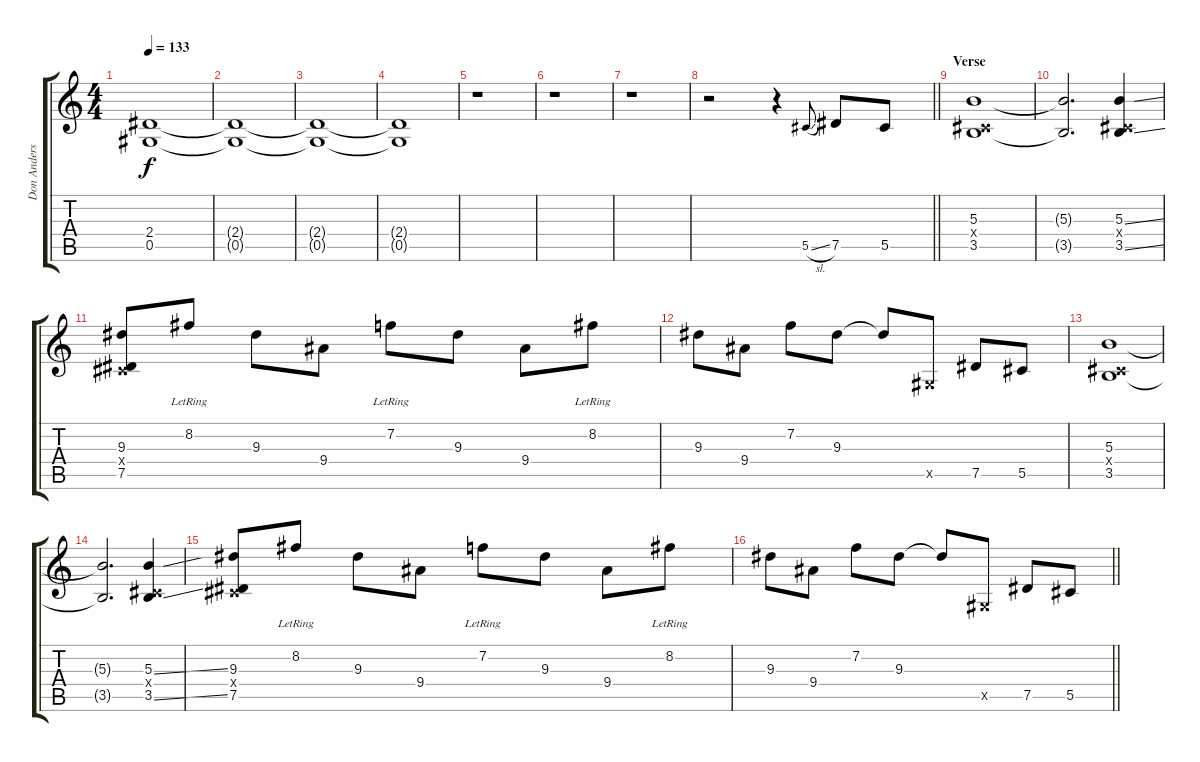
\track ("Don Anderson" "Don Anders") {instrument distortionguitar}
\staff {score tabs}
\tuning (Eb4 Bb3 Gb3 Db3 Ab2 Eb2) {hide}
\ts (4 4)
\tempo 133
\clef g2
\ks c
(2.4 0.5).1{dy f volume 0} |
(2.4{t} 0.5{t}).1 |
(2.4{t} 0.5{t}).1 |
(2.4{t} 0.5{t}).1 |
r.1 |
r.1 |
r.1{volume 12} |
\barLineRight lightlight
r.2 r.4 5.5{sl}.8{gr onbeat} 7.5.8 5.5.8 |
\section ("" "Verse")
(5.3 0.4{x} 3.5).1 |
(5.3{t} 3.5{t}).2{d} (5.3{ss} 0.4{x} 3.5{ss}).4 |
(9.3 0.4{x} 7.5).8 8.2{lr}.8 9.3.8 9.4.8 7.2{lr}.8 9.3.8 9.4.8 8.2{lr}.8 |
9.3.8 9.4.8 7.2.8 9.3.8 9.3{t}.8 0.5{x}.8 7.5.8 5.5.8 |
(5.3 0.4{x} 3.5).1 |
(5.3{t} 3.5{t}).2{d} (5.3{ss} 0.4{x} 3.5{ss}).4 |
(9.3 0.4{x} 7.5).8 8.2{lr}.8 9.3.8 9.4.8 7.2{lr}.8 9.3.8 9.4.8 8.2{lr}.8 |
\barLineRight lightlight
9.3.8 9.4.8 7.2.8 9.3.8 9.3{t}.8 0.5{x}.8 7.5.8 5.5.8
